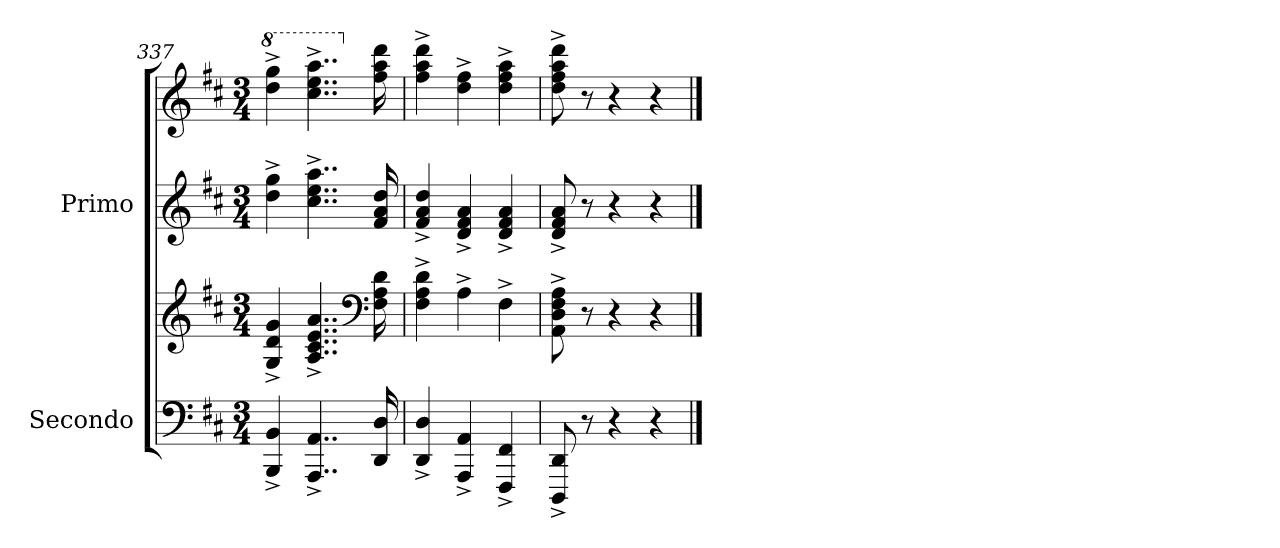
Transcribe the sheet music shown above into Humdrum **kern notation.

**kern	**kern	**kern	**kern
*part2	*part2	*part1	*part1
*staff4	*staff3	*staff2	*staff1
*I"Secondo	*	*I"Primo	*
*I'Sec.	*	*I'Pri.	*
*clefF4	*clefG2	*clefG2	*clefG2
*k[f#c#]	*k[f#c#]	*k[f#c#]	*k[f#c#]
*M3/4	*M3/4	*M3/4	*M3/4
*	*	*	*8va
=337	=337	=337	=337
4BBB/^ 4BB/^	4G/^ 4d/^ 4g/^	4dd\^ 4gg\^	4ddd\^ 4ggg\^
4..AAA/^ 4..AA/^	4..A/^ 4..c#/^ 4..e/^ 4..a/^	4..cc#\^ 4..ee\^ 4..aa\^	4..ccc#\^ 4..eee\^ 4..aaa\^
*	*clefF4	*	*
*	*	*	*X8va
16DD/ 16D/	16F#\ 16A\ 16d\	16f#/ 16a/ 16dd/	16ff#\ 16aa\ 16ddd\
=338	=338	=338	=338
4DD/^ 4D/^	4F#\^ 4A\^ 4d\^	4f#/^ 4a/^ 4dd/^	4ff#\^ 4aa\^ 4ddd\^
4AAA/^ 4AA/^	4A^\	4d/^ 4f#/^ 4a/^	4dd\^ 4ff#\^
4FFF#/^ 4FF#/^	4F#^\	4d/^ 4f#/^ 4a/^	4dd\^ 4ff#\^ 4aa\^
=339	=339	=339	=339
8DDD/^ 8DD/^	8AA\^ 8D\^ 8F#\^ 8A\^	8d/^ 8f#/^ 8a/^	8dd\^ 8ff#\^ 8aa\^ 8ddd\^
8r	8r	8r	8r
4r	4r	4r	4r
4r	4r	4r	4r
==	==	==	==
*-	*-	*-	*-
